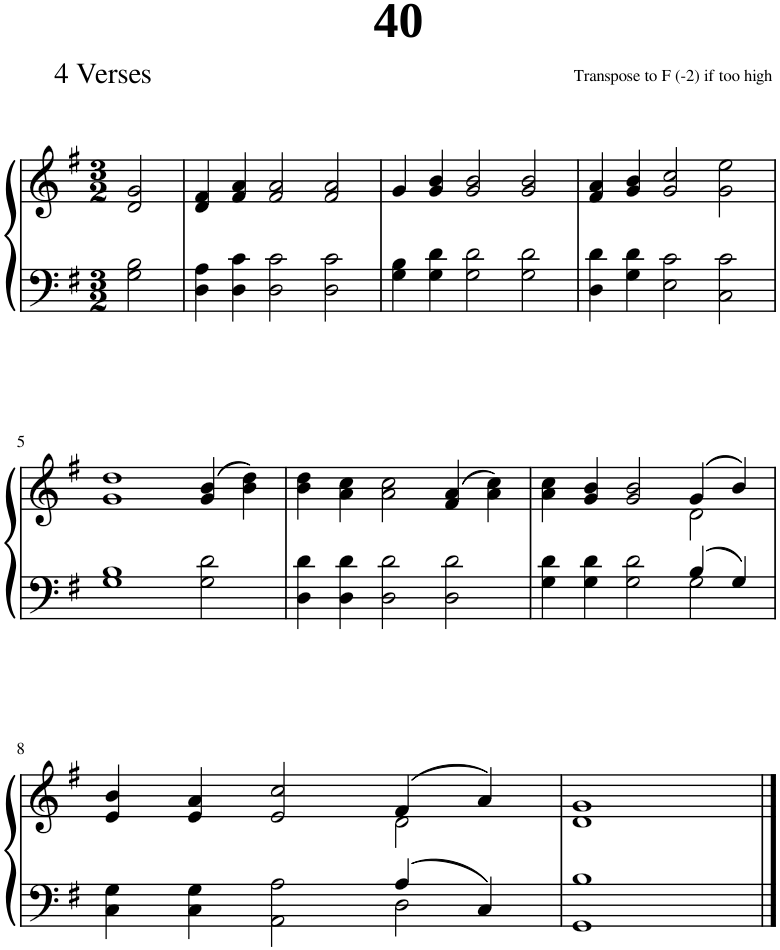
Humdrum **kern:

**kern	**kern
*part1	*part1
*staff2	*staff1
*I"Piano	*
*I'Pno.	*
*clefF4	*clefG2
*k[f#]	*k[f#]
*M3/2	*M3/2
=1	=1
2G\ 2B\	2d/ 2g/
=2	=2
4D\ 4A\	4d/ 4f#/
4D\ 4c\	4f#/ 4a/
2D\ 2c\	2f#/ 2a/
2D\ 2c\	2f#/ 2a/
=3	=3
4G\ 4B\	4g/
4G\ 4d\	4g/ 4b/
2G\ 2d\	2g/ 2b/
2G\ 2d\	2g/ 2b/
=4	=4
4D\ 4d\	4f#/ 4a/
4G\ 4d\	4g/ 4b/
2E\ 2c\	2g/ 2cc/
2C\ 2c\	2g\ 2ee\
!!LO:LB:g=z
=5	=5
1G 1B	1g 1dd
2G\ 2d\	(4g/ 4b/
.	4b\ 4dd\)
=6	=6
4D\ 4d\	4b\ 4dd\
4D\ 4d\	4a\ 4cc\
2D\ 2d\	2a\ 2cc\
2D\ 2d\	(4f#/ 4a/
.	4a\ 4cc\)
=7	=7
*^	*^
1ryy	4G\ 4d\	4a\ 4cc\	1ryy
.	4G\ 4d\	4g/ 4b/	.
.	2G\ 2d\	2g/ 2b/	.
4B/	2G\	(4g/	2d\
4G/	.	4b/)	.
!!LO:LB:g=z	!!
=8	=8	=8	=8
1ryy	4C\ 4G\	4e/ 4b/	1ryy
.	4C\ 4G\	4e/ 4a/	.
.	2AA\ 2A\	2e/ 2cc/	.
4A/	2D\	(4f#/	2d\
4C/	.	4a/)	.
*v	*v	*	*
*	*v	*v
=9	=9
1GG 1B	1d 1g
==	==
*-	*-
